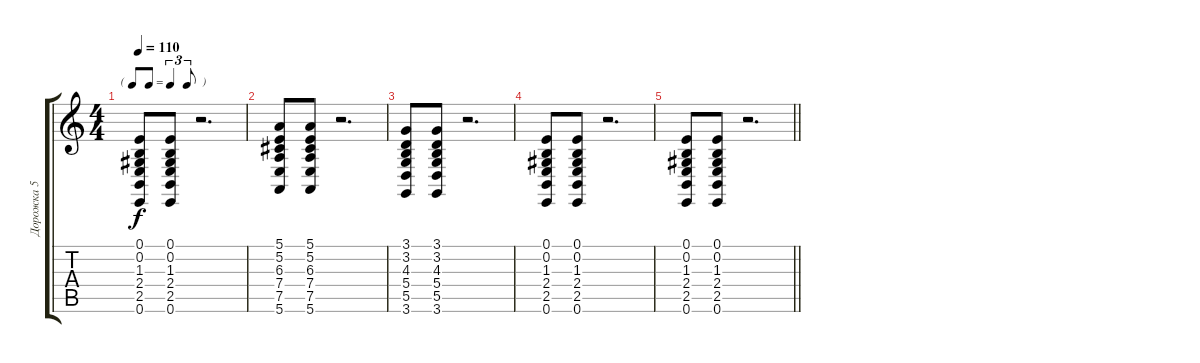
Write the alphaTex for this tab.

\track ("Дорожка 5" "Дорожка 5") {instrument honkytonkpiano}
\staff {score tabs}
\tuning (E4 B3 G3 D3 A2 E2) {hide}
\ts (4 4)
\tf triplet8th
\tempo 110
\clef g2
\ks c
(0.1 0.2 1.3 2.4 2.5 0.6).8{dy f} (0.1 0.2 1.3 2.4 2.5 0.6).8 r.2{d} |
(5.1 5.2 6.3 7.4 7.5 5.6).8 (5.1 5.2 6.3 7.4 7.5 5.6).8 r.2{d} |
(3.1 3.2 4.3 5.4 5.5 3.6).8 (3.1 3.2 4.3 5.4 5.5 3.6).8 r.2{d} |
(0.1 0.2 1.3 2.4 2.5 0.6).8 (0.1 0.2 1.3 2.4 2.5 0.6).8 r.2{d} |
\barLineRight lightlight
(0.1 0.2 1.3 2.4 2.5 0.6).8 (0.1 0.2 1.3 2.4 2.5 0.6).8 r.2{d}
